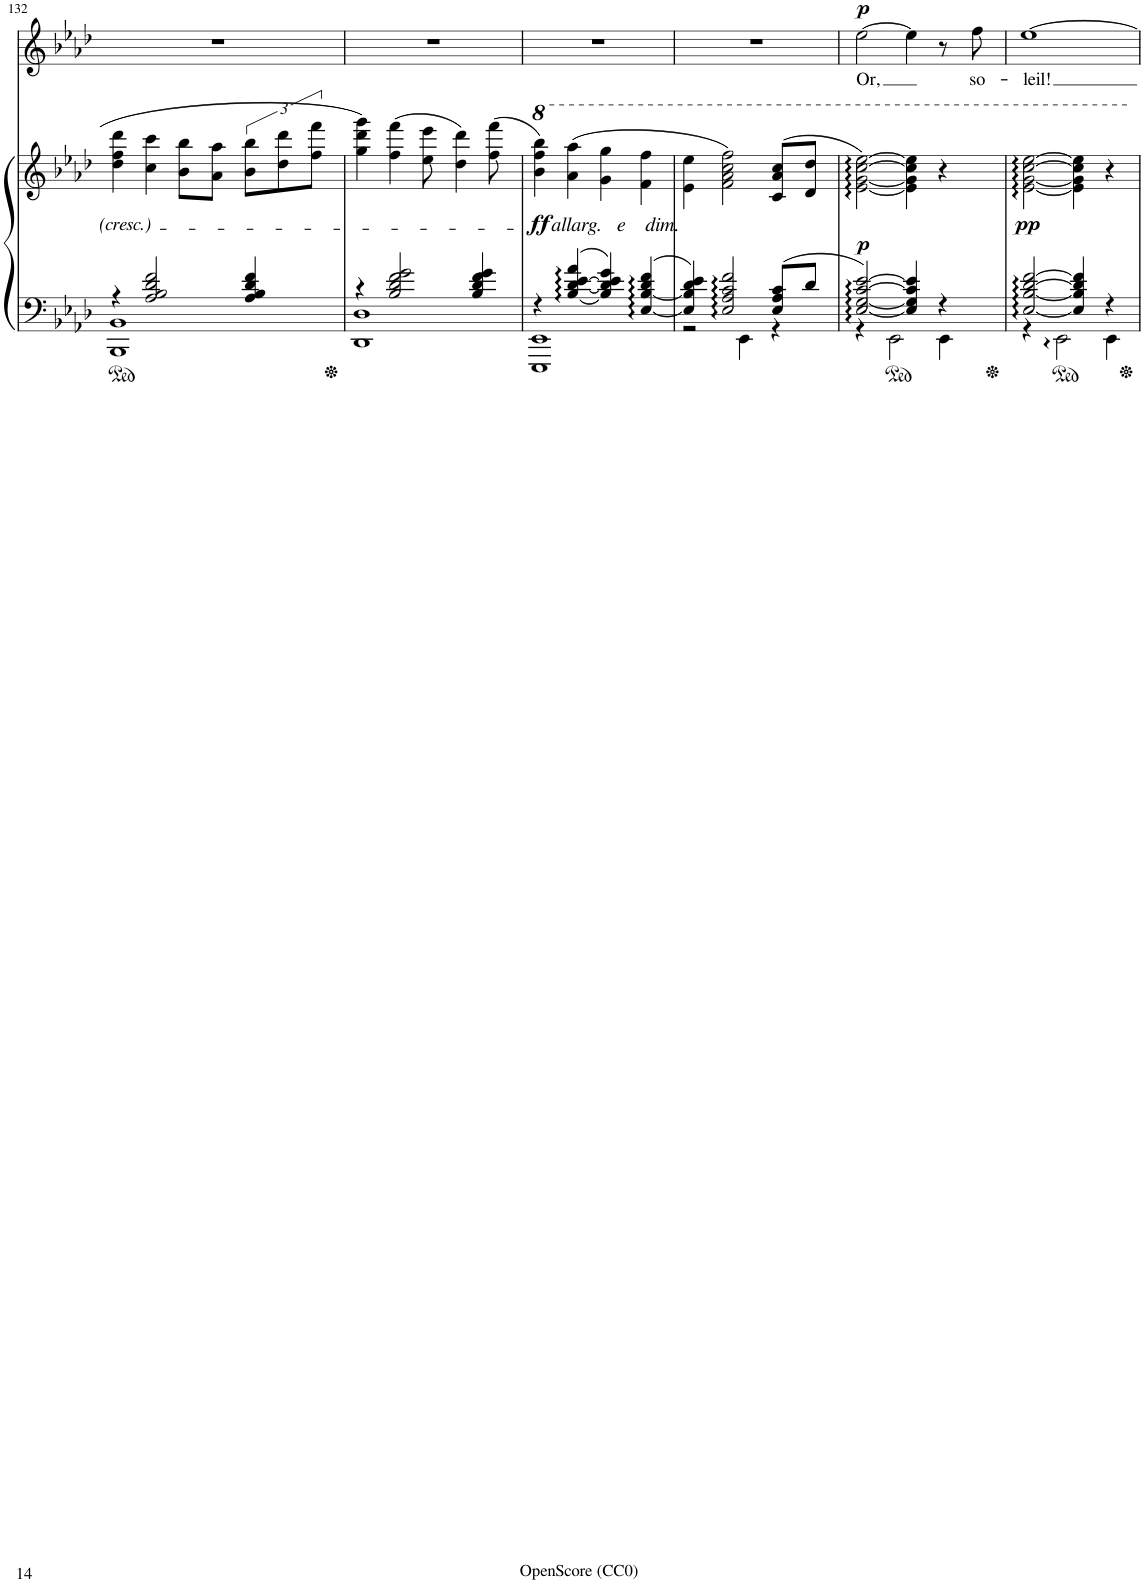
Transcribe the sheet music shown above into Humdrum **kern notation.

**kern	**kern	**dynam	**kern	**text	**dynam
*part2	*part2	*part2	*part1	*part1	*part1
*staff3	*staff2	*staff2/3	*staff1	*staff1	*staff1
*I"Piano	*	*	*I"Voice	*	*
*I'Pno	*	*	*	*	*
!!LO:PB:g=z
*clefF4	*clefG2	*	*clefG2	*	*
*k[b-e-a-d-]	*k[b-e-a-d-]	*	*k[b-e-a-d-]	*	*
*M4/4	*M4/4	*	*M4/4	*	*
*met(c)	*met(c)	*	*met(c)	*	*
=132	=132	=132	=132	=132	=132
*^	*	*	*	*	*
4r	1BBB- 1BB-	4dd-\ 4ff\ 4ddd-\	.	1r	.	.
2A-/ 2B-/ 2d-/ 2f/	.	4cc\ 4ccc\	.	.	.	.
.	.	8b-\ 8bb-\L	.	.	.	.
.	.	8a-\ 8aa-\J	.	.	.	.
4A-/ 4B-/ 4d-/ 4f/	.	12b-\ 12bb-\L	.	.	.	.
.	.	12dd-\ 12ddd-\	.	.	.	.
.	.	12ff\ 12fff\J	.	.	.	.
=133	=133	=133	=133	=133	=133	=133
4r	1DD- 1D-	4gg\ 4ddd-\ 4ggg\	.	1r	.	.
2B-/ 2d-/ 2f/ 2g/	.	(4ff\ 4fff\	.	.	.	.
.	.	8ee-\ 8eee-\	.	.	.	.
.	.	4dd-\ 4ddd-\)	.	.	.	.
4B-/ 4d-/ 4f/ 4g/	.	.	.	.	.	.
.	.	(8ff\ 8fff\	.	.	.	.
=134	=134	=134	=134	=134	=134	=134
!	!	!LO:TX:b:i:t=allarg.   e    dim.	!	!	!	!
!	!	!	!LO:DY:b	!	!	!
4r	1EEE- 1EE-	4bb-\ 4fff\ 4bbb-\)	ff	1r	.	.
[<4B-/ [<4d-/ [4e-/ 4a-/	.	(4aa-\ 4aaa-\	.	.	.	.
4B-/] 4d-/] 4e-/] 4g/	.	4gg\ 4ggg\	.	.	.	.
[<4E-/ [<4B-/ 4d-/ 4f/	.	4ff\ 4fff\	.	.	.	.
=135	=135	=135	=135	=135	=135	=135
4E-/] 4B-/] 4d-/ 4e-/	2r	4ee-\ 4eee-\	.	1r	.	.
2E-/ 2A-/ 2c/ 2f/	.	2ff\ 2aa-\ 2ccc\ 2fff\)	.	.	.	.
.	4EE-\	.	.	.	.	.
8E-/ 8A-/ 8c/L	4r	(>8cc/ 8aa-/ 8ccc/L	.	.	.	.
8d-/J	.	8dd-/ 8ddd-/J	.	.	.	.
=136	=136	=136	=136	=136	=136	=136
!	!	!	!LO:DY:b	!	!LO:LY:b	!LO:DY:a
[<2E-/ [<2G/ [2c/ [2e-/	4r	[2ee-\ [2gg\ [2ccc\ [2eee-\)	p	[2ee-\	Or,	p
.	2EE-\	.	.	.	.	.
4E-/] 4G/] 4c/] 4e-/]	.	4ee-\] 4gg\] 4ccc\] 4eee-\]	.	4ee-\]	.	.
4r	4EE-\	4r	.	8r	.	.
!	!	!	!	!	!LO:LY:b	!
.	.	.	.	8ff\	so-	.
=137	=137	=137	=137	=137	=137	=137
!	!	!	!LO:DY:b	!	!LO:LY:b	!
[<2E-/ [<2B-/ [2d-/ [2f/	4r	[2ee-\ [2gg\ [2ccc\ [2eee-\	pp	[1ee-	-leil!	.
.	2EE-\	.	.	.	.	.
4E-/] 4B-/] 4d-/] 4f/]	.	4ee-\] 4gg\] 4ccc\] 4eee-\]	.	.	.	.
4r	4EE-\	4r	.	.	.	.
*v	*v	*	*	*	*	*
=	=	=	=	=	=
*-	*-	*-	*-	*-	*-
